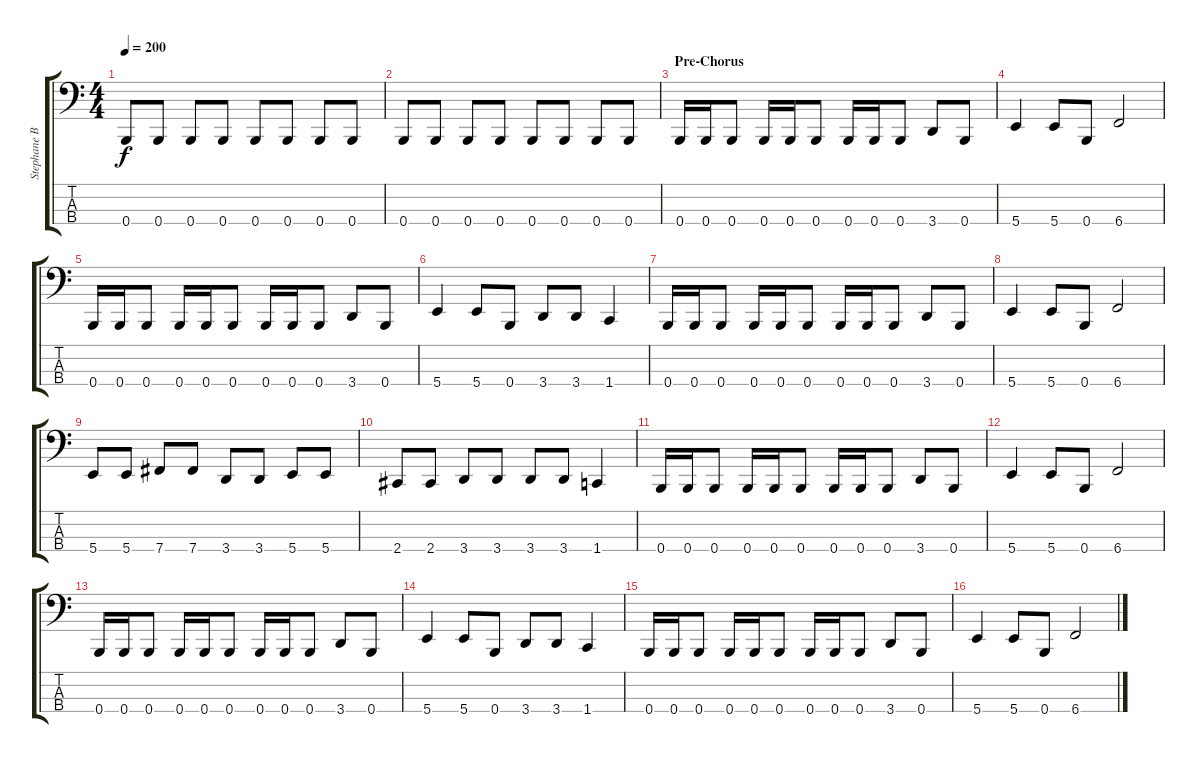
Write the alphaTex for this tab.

\track ("Stephane Barbe" "Stephane B") {instrument electricbasspick}
\staff {score tabs}
\tuning (D2 A1 E1 B0) {hide}
\ts (4 4)
\tempo 200
\clef f4
\ks c
0.4.8{dy f} 0.4.8 0.4.8 0.4.8 0.4.8 0.4.8 0.4.8 0.4.8 |
0.4.8 0.4.8 0.4.8 0.4.8 0.4.8 0.4.8 0.4.8 0.4.8 |
\section ("" "Pre-Chorus")
0.4.16 0.4.16 0.4.8 0.4.16 0.4.16 0.4.8 0.4.16 0.4.16 0.4.8 3.4.8 0.4.8 |
5.4.4 5.4.8 0.4.8 6.4.2 |
0.4.16 0.4.16 0.4.8 0.4.16 0.4.16 0.4.8 0.4.16 0.4.16 0.4.8 3.4.8 0.4.8 |
5.4.4 5.4.8 0.4.8 3.4.8 3.4.8 1.4.4 |
0.4.16 0.4.16 0.4.8 0.4.16 0.4.16 0.4.8 0.4.16 0.4.16 0.4.8 3.4.8 0.4.8 |
5.4.4 5.4.8 0.4.8 6.4.2 |
5.4.8 5.4.8 7.4.8 7.4.8 3.4.8 3.4.8 5.4.8 5.4.8 |
2.4.8 2.4.8 3.4.8 3.4.8 3.4.8 3.4.8 1.4.4 |
\section ("" "")
0.4.16 0.4.16 0.4.8 0.4.16 0.4.16 0.4.8 0.4.16 0.4.16 0.4.8 3.4.8 0.4.8 |
5.4.4 5.4.8 0.4.8 6.4.2 |
0.4.16 0.4.16 0.4.8 0.4.16 0.4.16 0.4.8 0.4.16 0.4.16 0.4.8 3.4.8 0.4.8 |
5.4.4 5.4.8 0.4.8 3.4.8 3.4.8 1.4.4 |
0.4.16 0.4.16 0.4.8 0.4.16 0.4.16 0.4.8 0.4.16 0.4.16 0.4.8 3.4.8 0.4.8 |
5.4.4 5.4.8 0.4.8 6.4.2
